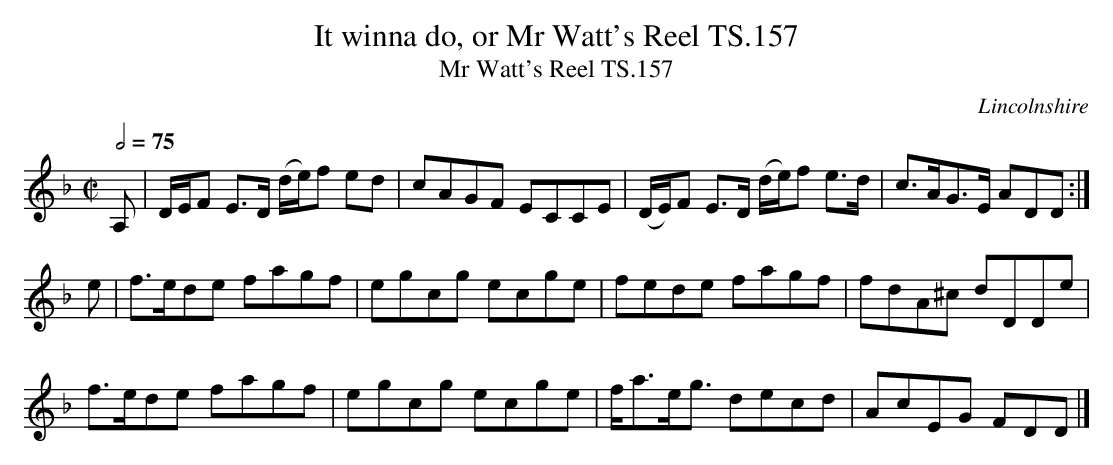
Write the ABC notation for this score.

X:1
T:It winna do, or Mr Watt's Reel TS.157
T:Mr Watt's Reel TS.157
L:1/8
M:C|
O:Lincolnshire
Q:1/2=75
K:Dm
A,|D/E/F E>D (d/e/)f ed|cAGF ECCE|(D/E/)F E>D (d/e/)f e>d|c>AG>E ADD:|!
e|f>ede fagf|egcg ecge|fede fagf|fdA^c dDDe|!
f>ede fagf|egcg ecge|f<ae<g decd|AcEG FDD|]
